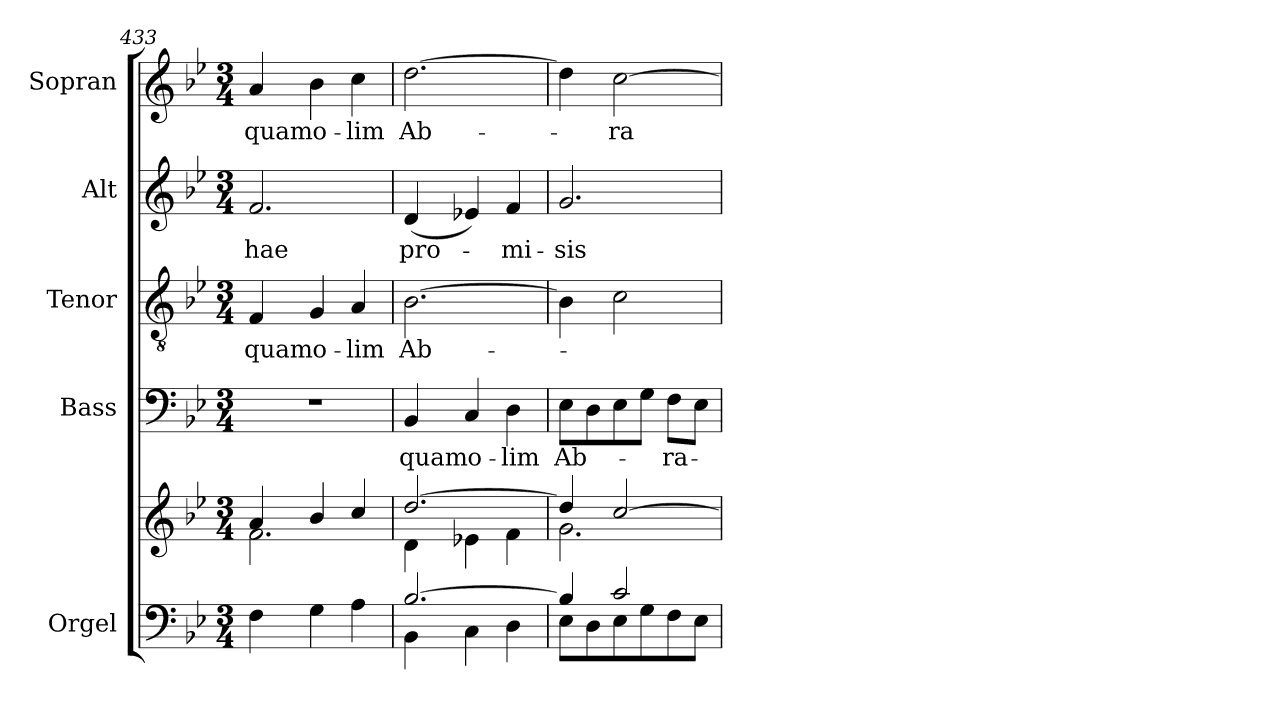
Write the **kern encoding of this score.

**kern	**kern	**kern	**text	**kern	**text	**kern	**text	**kern	**text
*part5	*part5	*part4	*part4	*part3	*part3	*part2	*part2	*part1	*part1
*staff6	*staff5	*staff4	*staff4	*staff3	*staff3	*staff2	*staff2	*staff1	*staff1
*I"Orgel	*	*I"Bass	*	*I"Tenor	*	*I"Alt	*	*I"Sopran	*
*I'Org.	*	*I'B.	*	*I'T.	*	*I'A.	*	*I'S.	*
*clefF4	*clefG2	*clefF4	*	*clefGv2	*	*clefG2	*	*clefG2	*
*k[b-e-]	*k[b-e-]	*k[b-e-]	*	*k[b-e-]	*	*k[b-e-]	*	*k[b-e-]	*
*B-:	*B-:	*B-:	*	*B-:	*	*B-:	*	*B-:	*
*M3/4	*M3/4	*M3/4	*	*M3/4	*	*M3/4	*	*M3/4	*
=433	=433	=433	=433	=433	=433	=433	=433	=433	=433
*	*^	*	*	*	*	*	*	*	*
!	!	!	!	!	!	!LO:LY:b	!	!LO:LY:b	!	!LO:LY:b
4F\	4a/	2.f\	2.r	.	4F/	quam	2.f/	-hae	4a/	quam
!	!	!	!	!	!	!LO:LY:b	!	!	!	!LO:LY:b
4G\	4b-/	.	.	.	4G/	o-	.	.	4b-\	o-
!	!	!	!	!	!	!LO:LY:b	!	!	!	!LO:LY:b
4A\	4cc/	.	.	.	4A/	-lim	.	.	4cc\	-lim
=434	=434	=434	=434	=434	=434	=434	=434	=434	=434	=434
*^	*	*	*	*	*	*	*	*	*	*
!	!	!	!	!	!LO:LY:b	!	!LO:LY:b	!	!LO:LY:b	!	!LO:LY:b
[>2.B-/	4BB-\	[>2.dd/	4d\	4BB-/	quam	[2.B-\	Ab-	(<4d/	pro-	[2.dd\	Ab-
!	!	!	!	!	!LO:LY:b	!	!	!	!	!	!
.	4C\	.	4e-X\	4C/	o-	.	.	4e-X/)	.	.	.
!	!	!	!	!	!LO:LY:b	!	!	!	!LO:LY:b	!	!
.	4D\	.	4f\	4D\	-lim	.	.	4f/	-mi-	.	.
=435	=435	=435	=435	=435	=435	=435	=435	=435	=435	=435	=435
!	!	!	!	!	!LO:LY:b	!	!	!	!LO:LY:b	!	!
4B-/]	8E-\L	4dd/]	2.g\	8E-\L	Ab-	4B-\]	.	2.g/	-sis-	4dd\]	.
.	8D\	.	.	8D\	.	.	.	.	.	.	.
!	!	!	!	!	!	!	!	!	!	!	!LO:LY:b
2c/	8E-\	[>2cc/	.	8E-\	.	2c\	.	.	.	[2cc\	-ra-
.	8G\	.	.	8G\J	.	.	.	.	.	.	.
!	!	!	!	!	!LO:LY:b	!	!	!	!	!	!
.	8F\	.	.	8F\L	-ra-	.	.	.	.	.	.
.	8E-\J	.	.	8E-\J	.	.	.	.	.	.	.
*v	*v	*	*	*	*	*	*	*	*	*	*
*	*v	*v	*	*	*	*	*	*	*	*
=	=	=	=	=	=	=	=	=	=
*-	*-	*-	*-	*-	*-	*-	*-	*-	*-
